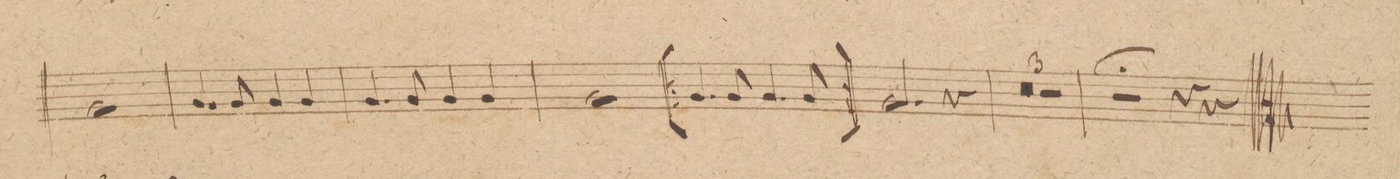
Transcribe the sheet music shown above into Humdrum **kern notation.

**kern	**dynam
*I"Trompetto 1mo. in A.	*
*clefG2	*
*k[f#c#g#]	*
*met(c|)	*
*M2/2	*
1e	.
=181	=181
4.e/	.
8e/	.
4e/	.
4e/	.
=182	=182
4.e/	.
8e/	.
4e/	.
4e/	.
=183	=183
1e	.
=184	=184
4.e/	.
8e/	.
4.e/	.
8e/	.
=185	=185
4.e/yy	.
8e/yy	.
4.e/yy	.
8e/yy	.
=186	=186
2.e/	.
4r	.
=187	=187
0r	.
=188	=188
=189	=189
1r	.
=190	=190
2r;	.
4r	.
4r	.
=191||	=191||
*M2/2	*
*met(c|)	*
*mmet(c|)	*
*-	*-
